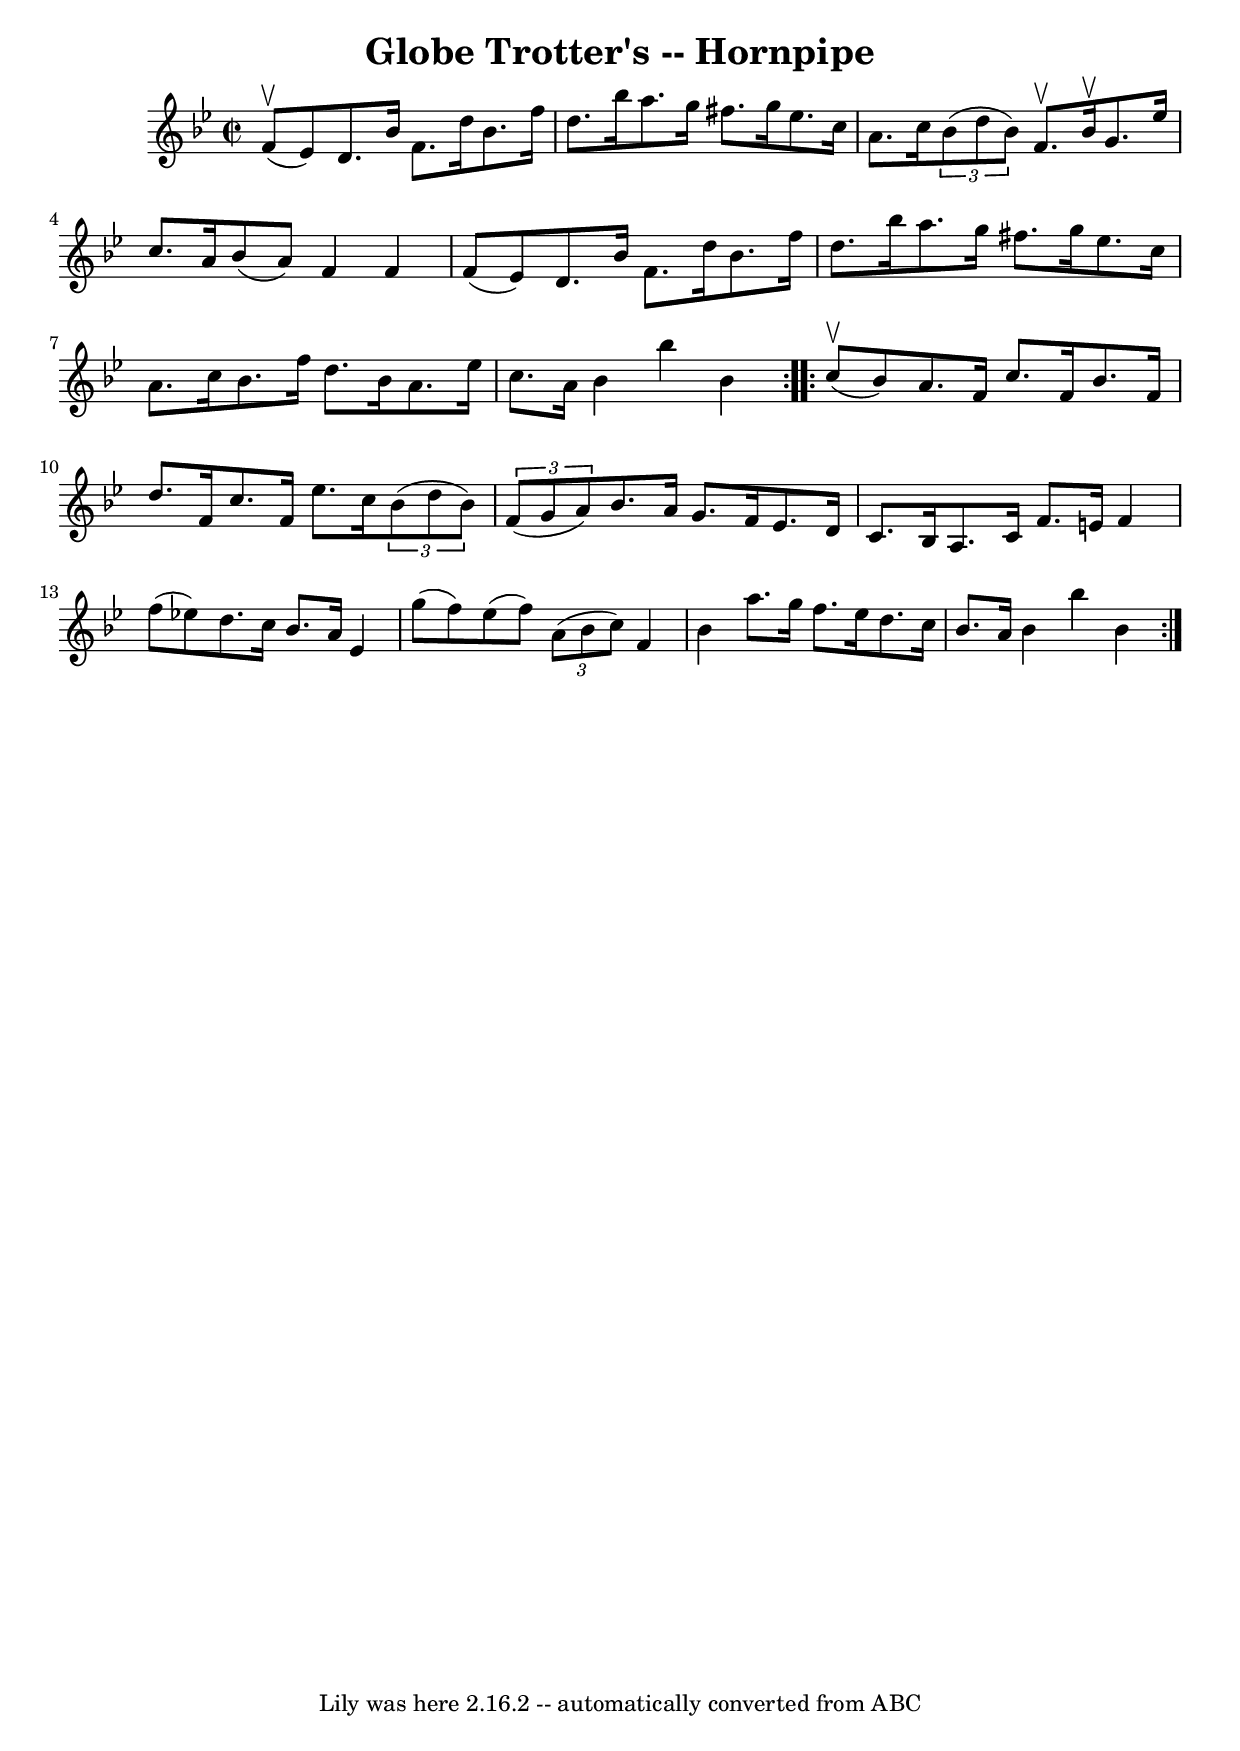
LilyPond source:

\version "2.7.40"
\include "Mammoth.ily"
\header {
	%% book = "Cole's 1000 Fiddle Tunes"
	crossRefNumber = "1"
	footnotes = ""
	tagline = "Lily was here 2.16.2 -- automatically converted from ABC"
	title = "Globe Trotter's -- Hornpipe"
}
voicedefault =  {
\set Score.defaultBarType = "empty"

\repeat volta 2 {
\override Staff.TimeSignature #'style = #'C
 \time 2/2 \key bes \major f'8 (^\upbow ees'8) |
 d'8.    
bes'16 f'8. d''16 bes'8. f''16 d''8. bes''16  |
   
a''8. g''16 fis''8. g''16 ees''8. c''16 a'8. c''16  
|
   \times 2/3 { bes'8 (d''8 bes'8) } f'8.^\upbow bes'16 
^\upbow g'8. ees''16 c''8. a'16  |
 bes'8 (a'8) f'4  
 f'4 f'8 (ees'8) |
 d'8. bes'16 f'8. d''16    
bes'8. f''16 d''8. bes''16  |
 a''8. g''16 fis''8.    
g''16 ees''8. c''16 a'8. c''16  |
 bes'8. f''16 d''8. 
 bes'16 a'8. ees''16 c''8. a'16  |
 bes'4 bes''4    
bes'4  }     \repeat volta 2 { c''8 (^\upbow bes'8) |
 a'8.    
f'16 c''8. f'16 bes'8. f'16 d''8. f'16  |
 c''8.    
f'16 ees''8. c''16    \times 2/3 { bes'8 (d''8 bes'8) }   
\times 2/3 { f'8 (g'8 a'8) } |
 bes'8. a'16 g'8.    
f'16 ees'8. d'16 c'8. bes16  |
 a8. c'16 f'8. e'16 
 f'4 f''8 (ees''!8) |
 d''8. c''16 bes'8. a'16    
ees'4 g''8 (f''8) |
 ees''8 (f''8)   \times 2/3 { a'8 
(bes'8 c''8) } f'4 bes'4  |
 a''8. g''16 f''8.    
ees''16 d''8. c''16 bes'8. a'16  |
 bes'4 bes''4    
bes'4  }   
}

\score{
    <<

	\context Staff="default"
	{
	    \voicedefault 
	}

    >>
	\layout {
	}
	\midi {}
}
